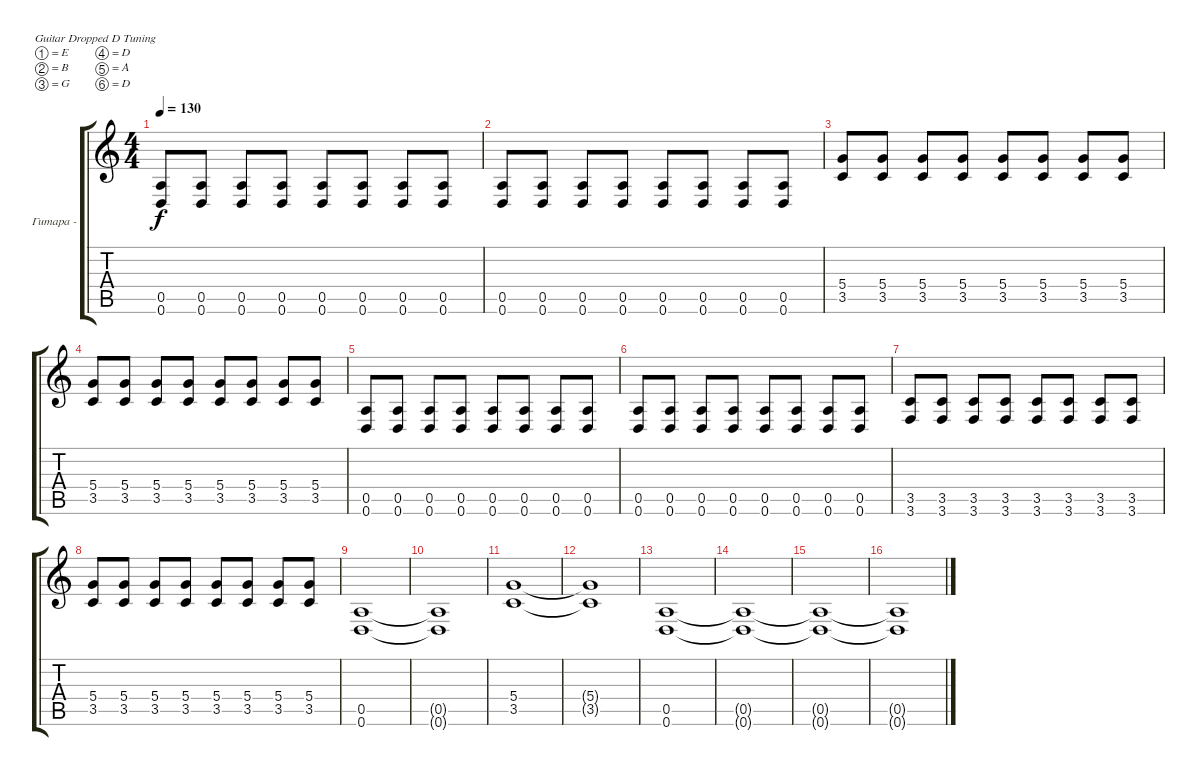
\defaultSystemsLayout 4
\bracketExtendMode groupsimilarinstruments
\firstSystemTrackNameOrientation horizontal
\otherSystemsTrackNameOrientation horizontal
\track ("Гитара -Дист" "Гитара -") {instrument distortionguitar}
\staff {score tabs}
\tuning (E4 B3 G3 D3 A2 D2)
\ts (4 4)
\tempo 130
\clef g2
\ks c
(0.5 0.6).8{dy f} (0.5 0.6).8 (0.5 0.6).8 (0.5 0.6).8 (0.5 0.6).8 (0.5 0.6).8 (0.5 0.6).8 (0.5 0.6).8 |
(0.5 0.6).8 (0.5 0.6).8 (0.5 0.6).8 (0.5 0.6).8 (0.5 0.6).8 (0.5 0.6).8 (0.5 0.6).8 (0.5 0.6).8 |
(5.4 3.5).8 (5.4 3.5).8 (5.4 3.5).8 (5.4 3.5).8 (5.4 3.5).8 (5.4 3.5).8 (5.4 3.5).8 (5.4 3.5).8 |
(5.4 3.5).8 (5.4 3.5).8 (5.4 3.5).8 (5.4 3.5).8 (5.4 3.5).8 (5.4 3.5).8 (5.4 3.5).8 (5.4 3.5).8 |
(0.5 0.6).8 (0.5 0.6).8 (0.5 0.6).8 (0.5 0.6).8 (0.5 0.6).8 (0.5 0.6).8 (0.5 0.6).8 (0.5 0.6).8 |
(0.5 0.6).8 (0.5 0.6).8 (0.5 0.6).8 (0.5 0.6).8 (0.5 0.6).8 (0.5 0.6).8 (0.5 0.6).8 (0.5 0.6).8 |
(3.5 3.6).8 (3.5 3.6).8 (3.5 3.6).8 (3.5 3.6).8 (3.5 3.6).8 (3.5 3.6).8 (3.5 3.6).8 (3.5 3.6).8 |
(5.4 3.5).8 (5.4 3.5).8 (5.4 3.5).8 (5.4 3.5).8 (5.4 3.5).8 (5.4 3.5).8 (5.4 3.5).8 (5.4 3.5).8 |
(0.5 0.6).1 |
(0.5{t} 0.6{t}).1 |
(3.5 5.4).1 |
(3.5{t} 5.4{t}).1 |
(0.5 0.6).1 |
(0.5{t} 0.6{t}).1 |
(0.5{t} 0.6{t}).1 |
(0.5{t} 0.6{t}).1
